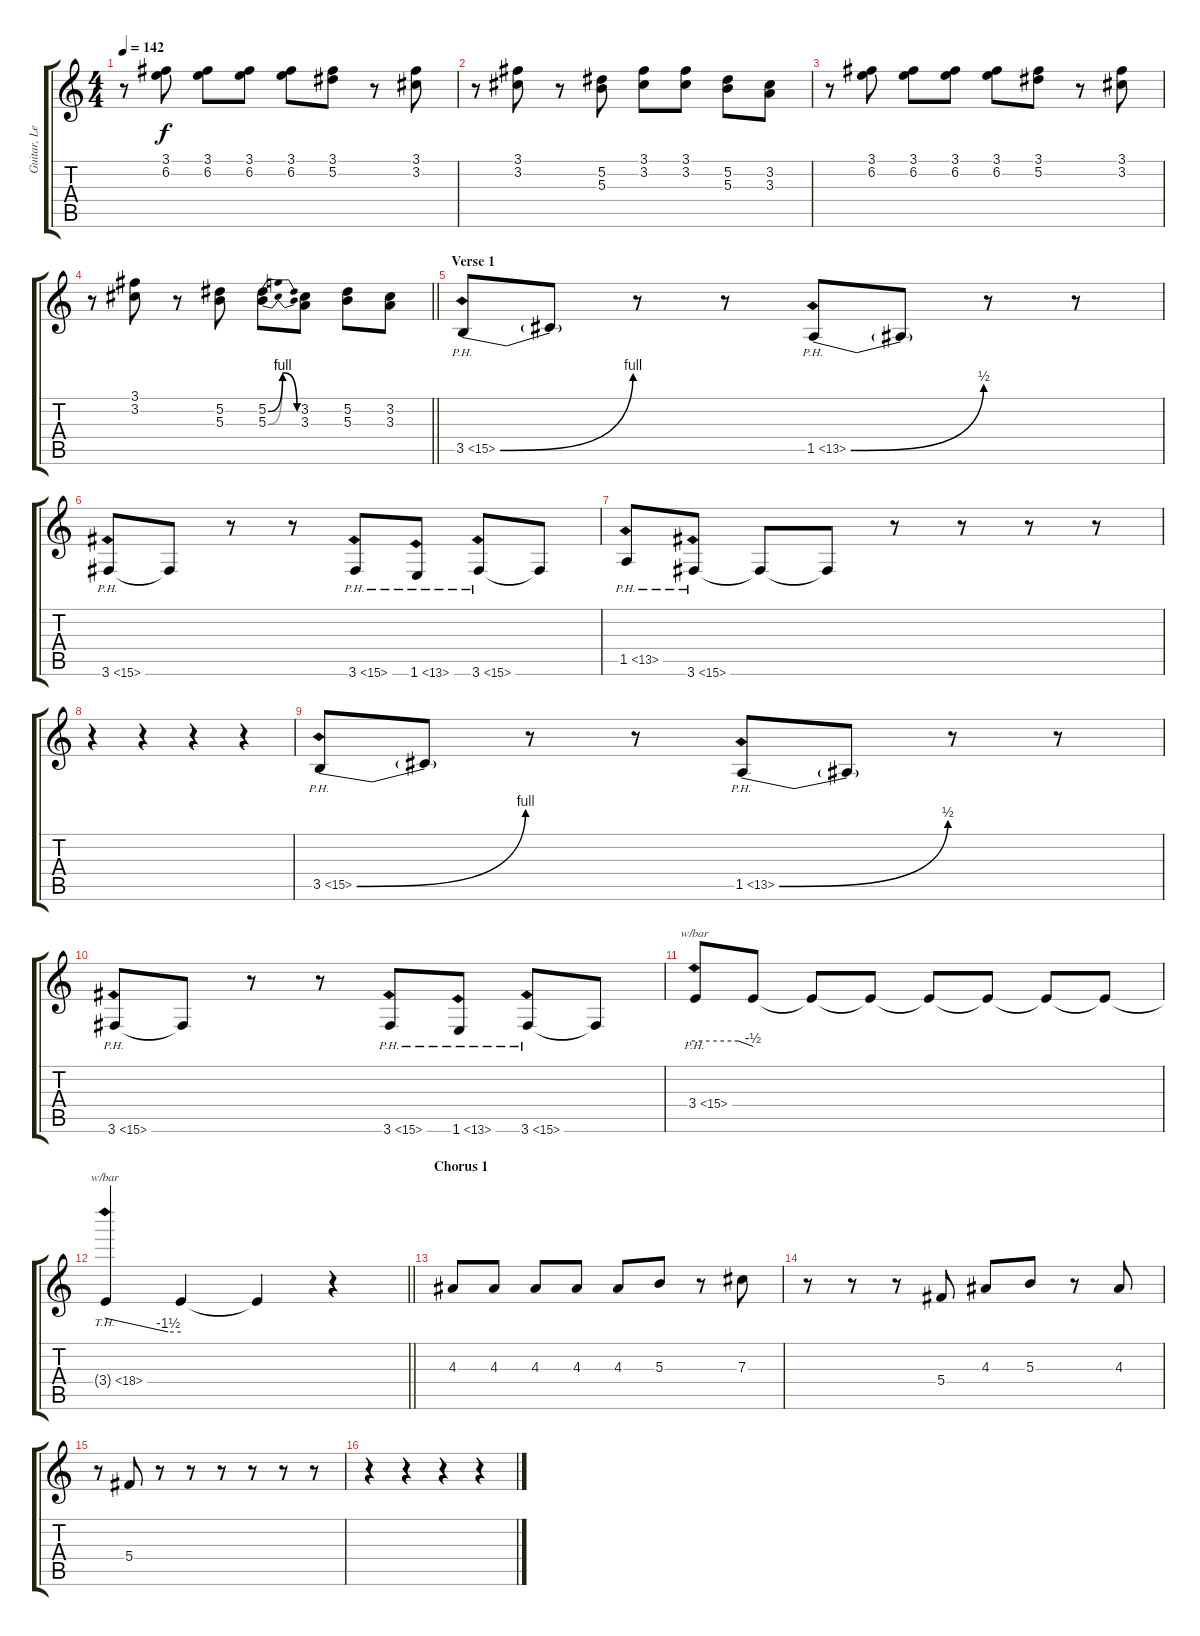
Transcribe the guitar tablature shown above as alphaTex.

\track ("Guitar, Lead" "Guitar, Le") {mute instrument overdrivenguitar}
\staff {score tabs}
\tuning (Eb4 Bb3 Gb3 Db3 Ab2 Eb2) {hide}
\ts (4 4)
\tempo 142
\clef g2
\ks c
r.8{dy f} (3.1 6.2).8 (3.1 6.2).8 (3.1 6.2).8 (3.1 6.2).8 (3.1 5.2).8 r.8 (3.1 3.2).8 |
r.8 (3.1 3.2).8 r.8 (5.2 5.3).8 (3.1 3.2).8 (3.1 3.2).8 (5.2 5.3).8 (3.2 3.3).8 |
r.8 (3.1 6.2).8 (3.1 6.2).8 (3.1 6.2).8 (3.1 6.2).8 (3.1 5.2).8 r.8 (3.1 3.2).8 |
\barLineRight lightlight
r.8 (3.1 3.2).8 r.8 (5.2 5.3).8 (5.2{be (bendrelease 0 0 15 4 15 4 60 0)} 5.3{be (bendrelease 0 0 15 4 15 4 60 0)}).8 (3.2 3.3).8 (5.2 5.3).8 (3.2 3.3).8 |
\section ("" "Verse 1")
3.5{be (bend 0 0 60 4) ph 12}.8 3.5{t}.8 r.8 r.8 1.5{be (bend 0 0 60 2) ph 12}.8 1.5{t}.8 r.8 r.8 |
3.6{ph 12}.8 3.6{t}.8 r.8 r.8 3.6{ph 12}.8 1.6{ph 12}.8 3.6{ph 12}.8 3.6{t}.8 |
1.5{ph 12}.8 3.6{ph 12}.8 3.6{t}.8 3.6{t}.8 r.8 r.8 r.8 r.8 |
r.4 r.4 r.4 r.4 |
3.5{be (bend 0 0 60 4) ph 12}.8 3.5{t}.8 r.8 r.8 1.5{be (bend 0 0 60 2) ph 12}.8 1.5{t}.8 r.8 r.8 |
3.6{ph 12}.8 3.6{t}.8 r.8 r.8 3.6{ph 12}.8 1.6{ph 12}.8 3.6{ph 12}.8 3.6{t}.8 |
3.4{ph 12}.8{tbe (custom default 0 0 45 0 60 -2)} 3.4{t}.8 3.4{t}.8 3.4{t}.8 3.4{t}.8 3.4{t}.8 3.4{t}.8 3.4{t}.8 |
\barLineRight lightlight
3.4{th 15 t}.4{tbe (custom default 0 0 50 -6 60 -6)} 3.4{t}.4 3.4{t}.4 r.4 |
\section ("" "Chorus 1")
4.3.8 4.3.8 4.3.8 4.3.8 4.3.8 5.3.8 r.8 7.3.8 |
r.8 r.8 r.8 5.4.8 4.3.8 5.3.8 r.8 4.3.8 |
r.8 5.4.8 r.8 r.8 r.8 r.8 r.8 r.8 |
r.4 r.4 r.4 r.4
